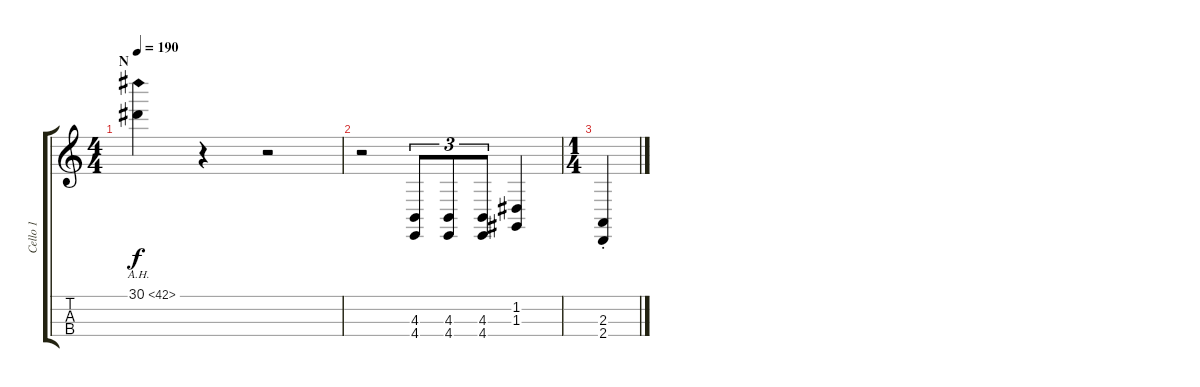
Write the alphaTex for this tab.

\track ("Cello 1" "Cello 1") {instrument cello}
\staff {score tabs}
\tuning (A3 D3 G2 C2) {hide}
\ts (4 4)
\section ("" "N")
\tempo 190
\clef g2
\ks c
30.1{ah 12}.4{dy f} r.4 r.2 |
r.2 (4.3 4.4).8{tu (3 2)} (4.3 4.4).8{tu (3 2)} (4.3 4.4).8{tu (3 2)} (1.2 1.3).4 |
\ts (1 4)
(2.3{st} 2.4{st}).4
